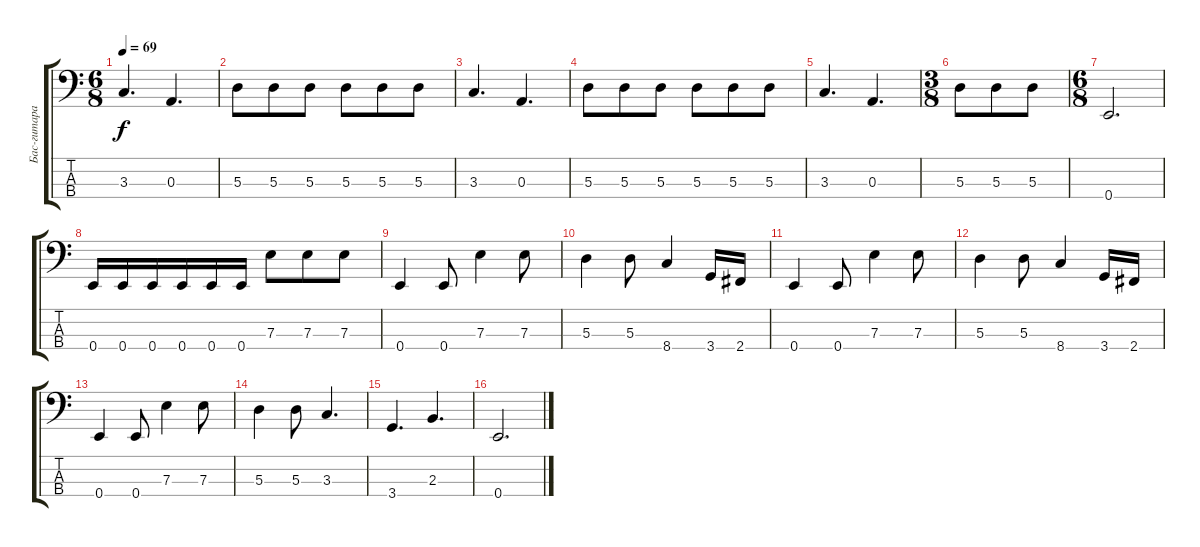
\track ("Бас-гитара" "Бас-гитара") {instrument electricbassfinger}
\staff {score tabs}
\tuning (G2 D2 A1 E1) {hide}
\ts (6 8)
\tempo 69
\clef f4
\ks c
3.3.4{d dy f} 0.3.4{d} |
5.3.8 5.3.8 5.3.8 5.3.8 5.3.8 5.3.8 |
3.3.4{d} 0.3.4{d} |
5.3.8 5.3.8 5.3.8 5.3.8 5.3.8 5.3.8 |
3.3.4{d} 0.3.4{d} |
\ts (3 8)
5.3.8 5.3.8 5.3.8 |
\ts (6 8)
0.4.2{d} |
0.4.16 0.4.16 0.4.16 0.4.16 0.4.16 0.4.16 7.3.8 7.3.8 7.3.8 |
0.4.4 0.4.8 7.3.4 7.3.8 |
5.3.4 5.3.8 8.4.4 3.4.16 2.4.16 |
0.4.4 0.4.8 7.3.4 7.3.8 |
5.3.4 5.3.8 8.4.4 3.4.16 2.4.16 |
0.4.4 0.4.8 7.3.4 7.3.8 |
5.3.4 5.3.8 3.3.4{d} |
3.4.4{d} 2.3.4{d} |
0.4.2{d}
